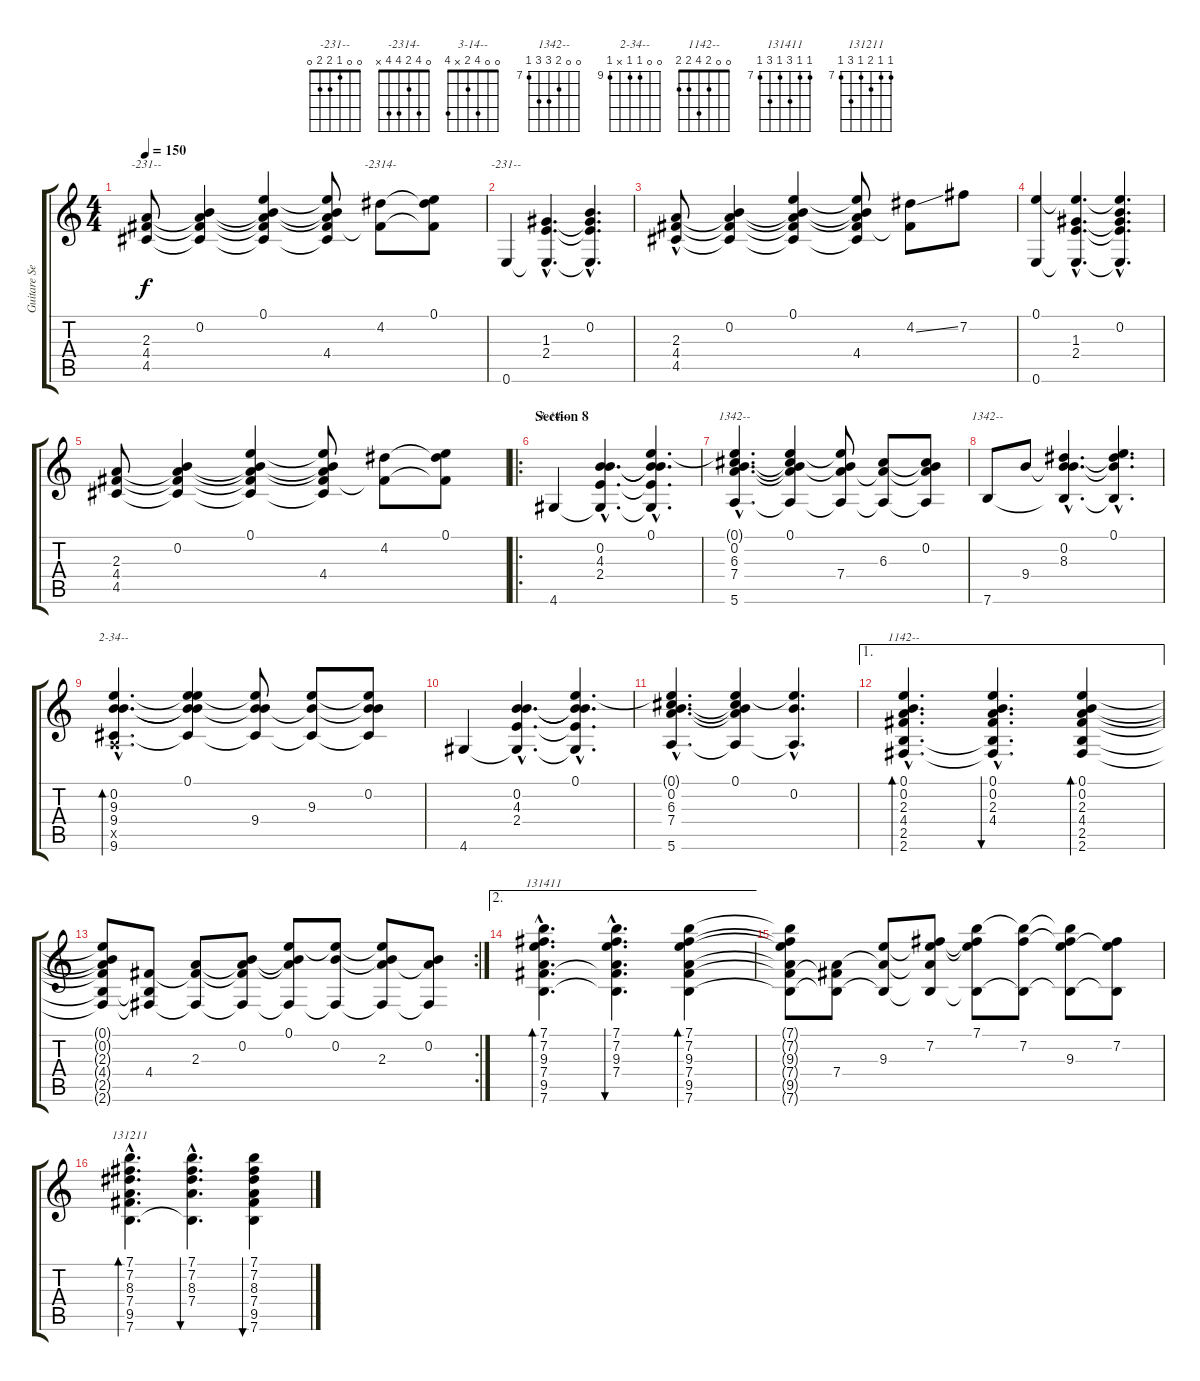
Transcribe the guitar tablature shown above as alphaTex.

\track ("Guitare Septembre 2002" "Guitare Se") {instrument acousticguitarnylon}
\staff {score tabs}
\tuning (E4 B3 G3 D3 A2 E2) {hide}
\chord ("-231--" 0 0 2 4 4 x)
\chord ("-2314-" 0 4 2 4 4 x)
\chord ("-231--" 0 0 1 2 2 0)
\chord ("3-14--" 0 0 4 2 x 4)
\chord ("1342--" 0 0 6 7 7 5) {firstfret 5}
\chord ("1342--" 0 0 8 9 9 7) {firstfret 7}
\chord ("2-34--" 0 0 9 9 x 9) {firstfret 9}
\chord ("1142--" 0 0 2 4 2 2)
\chord ("131411" 7 7 9 7 9 7) {firstfret 7}
\chord ("131211" 7 7 8 7 9 7) {firstfret 7}
\ts (4 4)
\tempo 150
\clef g2
\ks c
(2.3 4.4 4.5).8{ch "-231--" dy f} (0.2 2.3{t} 4.4{t} 4.5{t}).4 (0.1 0.2{t} 2.3{t} 4.4{t} 4.5{t}).4 (0.1{t} 0.2{t} 2.3{t} 4.4 4.5{t}).8 (4.2 4.4{t}).8{ch "-2314-"} (0.1 4.2{t} 4.4{t}).8 |
0.6.4{ch "-231--"} (1.3{hac} 2.4{hac} 0.6{hac t}).4{d} (0.2{hac} 1.3{hac t} 2.4{hac t} 0.6{hac t}).4{d} |
(2.3 4.4{hac} 4.5).8 (0.2 2.3{t} 4.4{t} 4.5{t}).4 (0.1 0.2{t} 2.3{t} 4.4{t} 4.5{t}).4 (0.1{t} 0.2{t} 2.3{t} 4.4 4.5{t}).8 (4.2{ss} 4.4{t}).8 7.2.8 |
(0.1 0.6).4 (0.1{hac t} 1.3{hac} 2.4{hac} 0.6{hac t}).4{d} (0.1{hac t} 0.2{hac} 1.3{hac t} 2.4{hac t} 0.6{hac t}).4{d} |
(2.3 4.4 4.5).8 (0.2 2.3{t} 4.4{t} 4.5{t}).4 (0.1 0.2{t} 2.3{t} 4.4{t} 4.5{t}).4 (0.1{t} 0.2{t} 2.3{t} 4.4 4.5{t}).8 (4.2 4.4{t}).8 (0.1 4.2{t} 4.4{t}).8 |
\ro
\section ("" "Section 8")
4.6.4{ch "3-14--"} (0.2{hac} 4.3{hac} 2.4{hac} 4.6{hac t}).4{d} (0.1{hac} 0.2{hac t} 4.3{hac t} 2.4{hac t} 4.6{hac t}).4{d} |
(0.1{hac t} 0.2{hac} 6.3{hac} 7.4{hac} 5.6{hac}).4{d ch "1342--"} (0.1 0.2{t} 6.3{t} 7.4{t} 5.6{t}).4 (0.1{t} 0.2{t} 7.4 5.6{t}).8 (6.3 7.4{t} 5.6{t}).8 (0.2 6.3{t} 7.4{t} 5.6{t}).8 |
7.6.8{ch "1342--"} 9.4.8 (0.2{hac} 8.3{hac} 9.4{hac t} 7.6{hac t}).4{d} (0.1{hac} 0.2{hac t} 8.3{hac t} 7.6{hac t}).4{d} |
(0.2{hac} 9.3{hac} 9.4{hac} 0.5{hac x} 9.6{hac}).4{d bd 240 ch "2-34--"} (0.1 0.2{t} 9.3{t} 9.4{t} 9.6{t}).4 (0.1{t} 0.2{t} 9.4 9.6{t}).8 (9.3 9.4{t} 9.6{t}).8 (0.2 9.3{t} 9.4{t} 9.6{t}).8 |
4.6.4 (0.2{hac} 4.3{hac} 2.4{hac} 4.6{hac t}).4{d} (0.1{hac} 0.2{hac t} 4.3{hac t} 2.4{hac t} 4.6{hac t}).4{d} |
(0.1{hac t} 0.2{hac} 6.3{hac} 7.4{hac} 5.6{hac}).4{d} (0.1 0.2{t} 6.3{t} 7.4{t} 5.6{t}).4 (0.1{hac t} 0.2{hac} 5.6{hac t}).4{d} |
\ae 1
(0.1{hac} 0.2{hac} 2.3{hac} 4.4{hac} 2.5{hac} 2.6{hac}).4{d bd 240 ch "1142--"} (0.1{hac} 0.2{hac} 2.3{hac} 4.4{hac} 2.5{hac t} 2.6{hac t}).4{d bu 60} (0.1 0.2 2.3 4.4 2.5 2.6).4{bd 120} |
\rc 2
(0.1{t} 0.2{t} 2.3{t} 4.4{t} 2.5{t} 2.6{t}).8 (4.4 2.5{t} 2.6{t}).8 (2.3 4.4{t} 2.6{t}).8 (0.2 2.3{t} 4.4{t} 2.6{t}).8 (0.1 0.2{t} 2.3{t} 2.6{t}).8 (0.1{t} 0.2 2.6{t}).8 (0.1{t} 0.2{t} 2.3 2.6{t}).8 (0.2 2.3{t} 2.6{t}).8 |
\ae 2
(7.1{hac} 7.2{hac} 9.3{hac} 7.4{hac} 9.5{hac} 7.6{hac}).4{d bd 240 ch "131411"} (7.1{hac} 7.2{hac} 9.3{hac} 7.4{hac} 9.5{hac t} 7.6{hac t}).4{d bu 60} (7.1 7.2 9.3 7.4 9.5 7.6).4{bd 120} |
(7.1{t} 7.2{t} 9.3{t} 7.4{t} 9.5{t} 7.6{t}).8 (7.4 9.5{t} 7.6{t}).8 (9.3 7.4{t} 7.6{t}).8 (7.2 9.3{t} 7.4{t} 7.6{t}).8 (7.1 7.2{t} 9.3{t} 7.6{t}).8 (7.1{t} 7.2 7.6{t}).8 (7.1{t} 7.2{t} 9.3 7.6{t}).8 (7.2 9.3{t} 7.6{t}).8 |
(7.1{hac} 7.2{hac} 8.3{hac} 7.4{hac} 9.5{hac} 7.6{hac}).4{d bd 240 ch "131211"} (7.1{hac} 7.2{hac} 8.3{hac} 7.4{hac} 7.6{hac t}).4{d bu 60} (7.1 7.2 8.3 7.4 9.5 7.6).4{bu 120}
